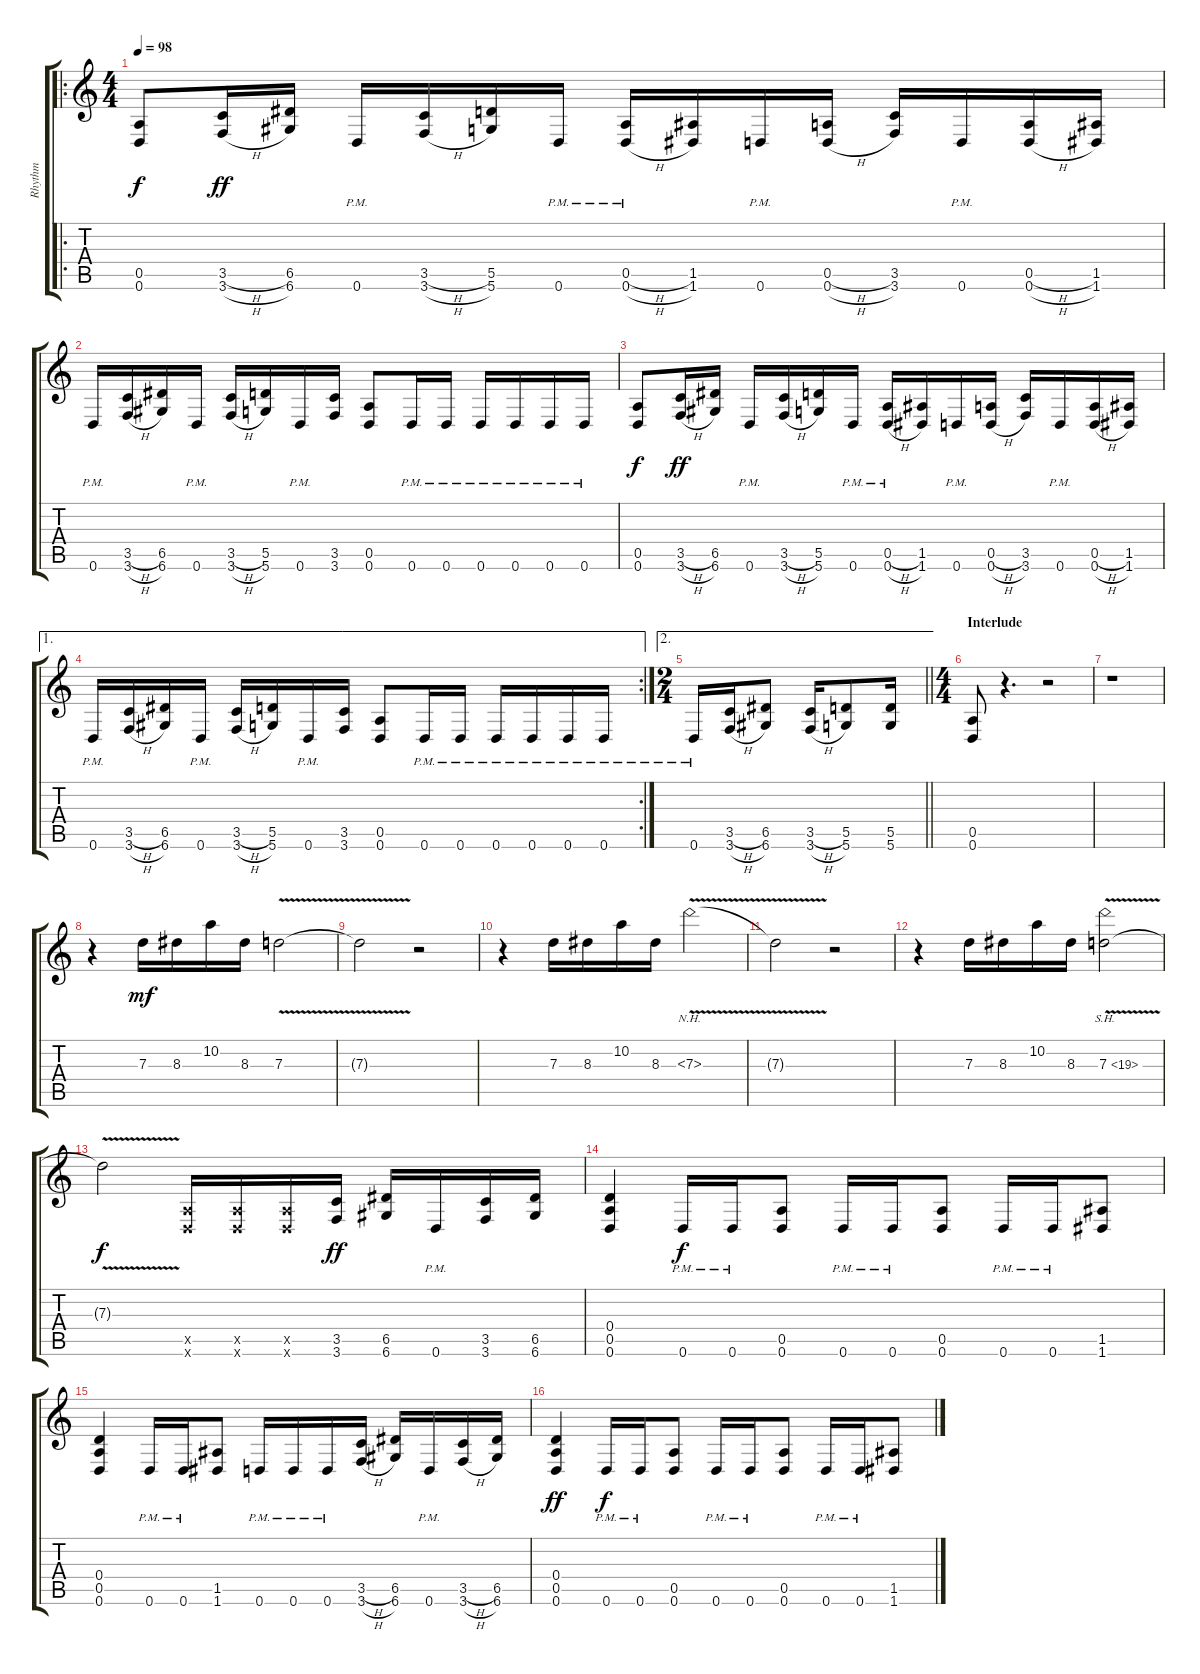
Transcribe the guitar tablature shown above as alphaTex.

\track ("Rhythm" "Rhythm") {instrument distortionguitar}
\staff {score tabs}
\tuning (E4 B3 G3 D3 A2 D2) {hide}
\ro
\ts (4 4)
\tempo 98
\clef g2
\ks c
(0.5 0.6).8{dy f} (3.5{h} 3.6{h}).16{dy ff} (6.5 6.6).16 0.6{pm}.16 (3.5{h} 3.6{h}).16 (5.5 5.6).16 0.6{pm}.16 (0.5{h pm} 0.6{h pm}).16 (1.5 1.6).16 0.6{pm}.16 (0.5{h} 0.6{h}).16 (3.5 3.6).16 0.6{pm}.16 (0.5{h} 0.6{h}).16 (1.5 1.6).16 |
0.6{pm}.16 (3.5{h} 3.6{h}).16 (6.5 6.6).16 0.6{pm}.16 (3.5{h} 3.6{h}).16 (5.5 5.6).16 0.6{pm}.16 (3.5 3.6).16 (0.5 0.6).8 0.6{pm}.16 0.6{pm}.16 0.6{pm}.16 0.6{pm}.16 0.6{pm}.16 0.6{pm}.16 |
(0.5 0.6).8{dy f} (3.5{h} 3.6{h}).16{dy ff} (6.5 6.6).16 0.6{pm}.16 (3.5{h} 3.6{h}).16 (5.5 5.6).16 0.6{pm}.16 (0.5{h pm} 0.6{h pm}).16 (1.5 1.6).16 0.6{pm}.16 (0.5{h} 0.6{h}).16 (3.5 3.6).16 0.6{pm}.16 (0.5{h} 0.6{h}).16 (1.5 1.6).16 |
\ae 1
\rc 2
0.6{pm}.16 (3.5{h} 3.6{h}).16 (6.5 6.6).16 0.6{pm}.16 (3.5{h} 3.6{h}).16 (5.5 5.6).16 0.6{pm}.16 (3.5 3.6).16 (0.5 0.6).8 0.6{pm}.16 0.6{pm}.16 0.6{pm}.16 0.6{pm}.16 0.6{pm}.16 0.6{pm}.16 |
\ae 2
\ts (2 4)
\barLineRight lightlight
0.6{pm}.16 (3.5{h} 3.6{h}).16 (6.5 6.6).8 (3.5{h} 3.6{h}).16 (5.5 5.6).8 (5.5 5.6).16 |
\ts (4 4)
\section ("" "Interlude")
(0.5 0.6).8 r.4{d} r.2 |
r.1 |
r.4 7.3.16{dy mf} 8.3.16 10.2.16 8.3.16 7.3{v}.2 |
7.3{t}.2 r.2 |
r.4 7.3.16 8.3.16 10.2.16 8.3.16 7.3{nh v}.2 |
7.3{t}.2 r.2 |
r.4 7.3.16 8.3.16 10.2.16 8.3.16 7.3{sh 12 v}.2 |
7.3{t}.2{dy f} (0.5{x} 0.6{x}).16 (0.5{x} 0.6{x}).16 (0.5{x} 0.6{x}).16 (3.5 3.6).16{dy ff} (6.5 6.6).16 0.6{pm}.16 (3.5 3.6).16 (6.5 6.6).16 |
(0.4 0.5 0.6).4 0.6{pm}.16{dy f} 0.6{pm}.16 (0.5 0.6).8 0.6{pm}.16 0.6{pm}.16 (0.5 0.6).8 0.6{pm}.16 0.6{pm}.16 (1.5 1.6).8 |
(0.4 0.5 0.6).4 0.6{pm}.16 0.6{pm}.16 (1.5 1.6).8 0.6{pm}.16 0.6{pm}.16 0.6{pm}.16 (3.5{h} 3.6{h}).16 (6.5 6.6).16 0.6{pm}.16 (3.5{h} 3.6{h}).16 (6.5 6.6).16 |
(0.4 0.5 0.6).4{dy ff} 0.6{pm}.16{dy f} 0.6{pm}.16 (0.5 0.6).8 0.6{pm}.16 0.6{pm}.16 (0.5 0.6).8 0.6{pm}.16 0.6{pm}.16 (1.5 1.6).8
